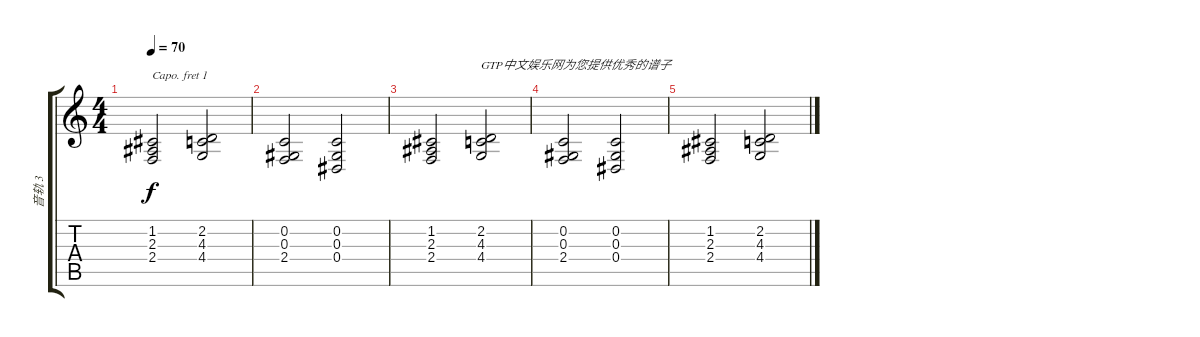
\track ("音轨 3" "音轨 3") {instrument synthstrings1}
\staff {score tabs}
\capo 1
\tuning (E4 B3 G3 D3 A2 E2) {hide}
\ts (4 4)
\tempo 70
\clef g2
\ks c
(1.2 2.3 2.4).2{dy f} (2.2 4.3 4.4).2 |
(0.2 0.3 2.4).2 (0.2 0.3 0.4).2 |
(1.2 2.3 2.4).2 (2.2 4.3 4.4).2{txt "GTP中文娱乐网为您提供优秀的谱子"} |
(0.2 0.3 2.4).2 (0.2 0.3 0.4).2 |
(1.2 2.3 2.4).2 (2.2 4.3 4.4).2
